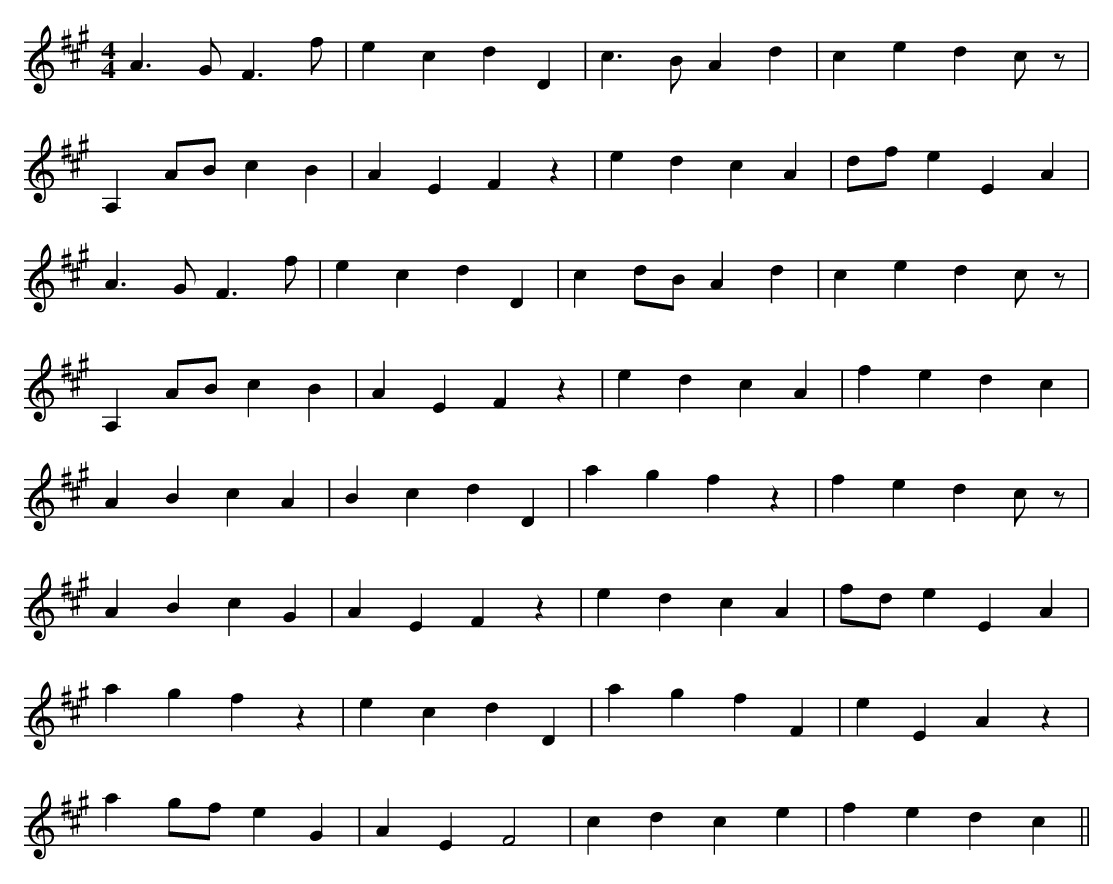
X:1
M:4/4
K:A
A3 G F3 f|e2 c2 d2 D2|c3 B A2 d2|c2 e2 d2 cz|
A,2 AB c2 B2|A2 E2 F2 z2|e2 d2 c2 A2|df e2 E2 A2|
A3 G F3 f|e2 c2 d2 D2|c2 dB A2 d2|c2 e2 d2 cz|
A,2 AB c2 B2|A2 E2 F2 z2|e2 d2 c2 A2|f2 e2 d2 c2|
A2 B2 c2 A2|B2 c2 d2 D2|a2 g2 f2 z2|f2 e2 d2 cz|
A2 B2 c2 G2|A2 E2 F2 z2|e2 d2 c2 A2|fd e2 E2 A2|
a2 g2 f2 z2|e2 c2 d2 D2|a2 g2 f2 F2|e2 E2 A2 z2|
a2 gf e2 G2|A2 E2 F4|c2 d2 c2 e2|f2 e2 d2 c2||
